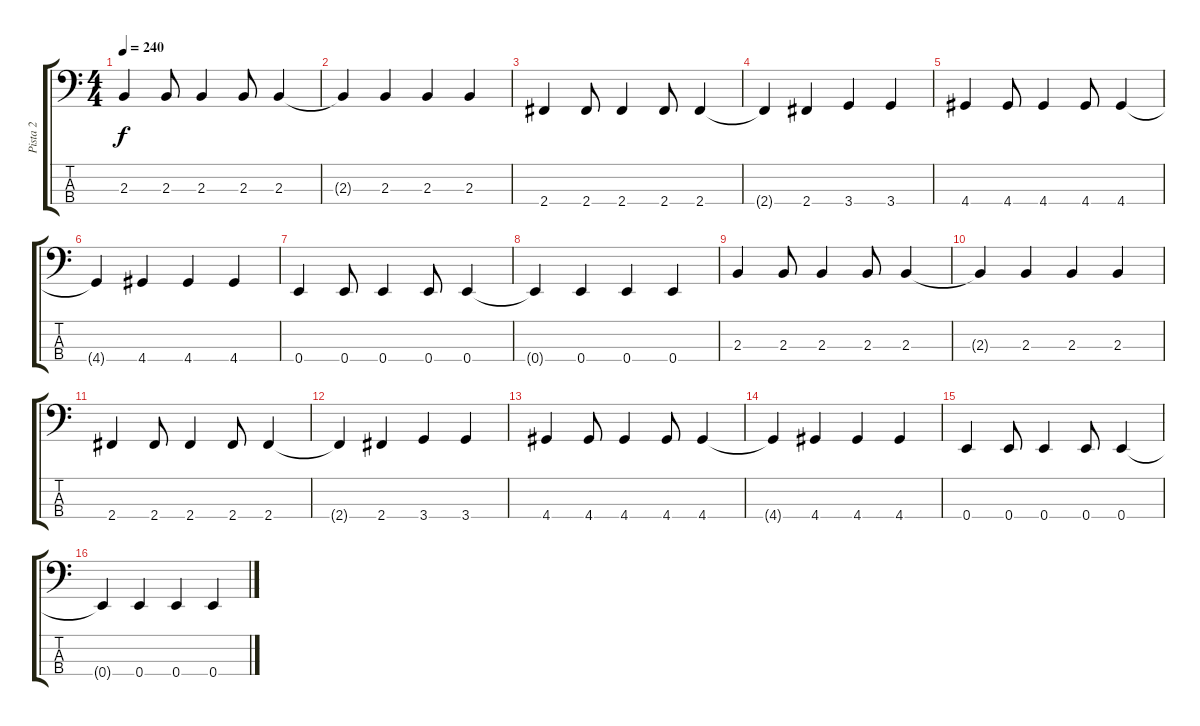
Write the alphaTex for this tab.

\track ("Pista 2" "Pista 2") {instrument electricbassfinger}
\staff {score tabs}
\tuning (G2 D2 A1 E1) {hide}
\ts (4 4)
\tempo 240
\clef f4
\ks c
2.3.4{dy f} 2.3.8 2.3.4 2.3.8 2.3.4 |
2.3{t}.4 2.3.4 2.3.4 2.3.4 |
2.4.4 2.4.8 2.4.4 2.4.8 2.4.4 |
2.4{t}.4 2.4.4 3.4.4 3.4.4 |
4.4.4 4.4.8 4.4.4 4.4.8 4.4.4 |
4.4{t}.4 4.4.4 4.4.4 4.4.4 |
0.4.4 0.4.8 0.4.4 0.4.8 0.4.4 |
0.4{t}.4 0.4.4 0.4.4 0.4.4 |
2.3.4 2.3.8 2.3.4 2.3.8 2.3.4 |
2.3{t}.4 2.3.4 2.3.4 2.3.4 |
2.4.4 2.4.8 2.4.4 2.4.8 2.4.4 |
2.4{t}.4 2.4.4 3.4.4 3.4.4 |
4.4.4 4.4.8 4.4.4 4.4.8 4.4.4 |
4.4{t}.4 4.4.4 4.4.4 4.4.4 |
0.4.4 0.4.8 0.4.4 0.4.8 0.4.4 |
0.4{t}.4 0.4.4 0.4.4 0.4.4
